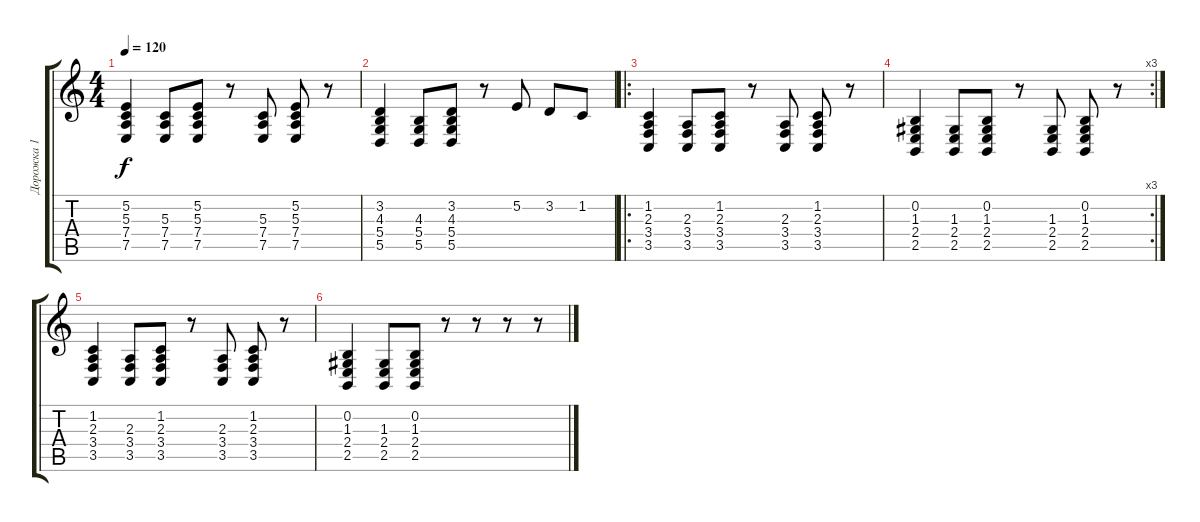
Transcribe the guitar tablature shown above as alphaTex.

\track ("Дорожка 1" "Дорожка 1") {instrument electricgrandpiano}
\staff {score tabs}
\tuning (E4 B3 G3 D3 A2 E2) {hide}
\ts (4 4)
\tempo 120
\clef g2
\ks c
(5.2 5.3 7.4 7.5).4{dy f} (5.3 7.4 7.5).8 (5.2 5.3 7.4 7.5).8 r.8 (5.3 7.4 7.5).8 (5.2 5.3 7.4 7.5).8 r.8 |
(3.2 4.3 5.4 5.5).4 (4.3 5.4 5.5).8 (3.2 4.3 5.4 5.5).8 r.8 5.2.8 3.2.8 1.2.8 |
\ro
(1.2 2.3 3.4 3.5).4 (2.3 3.4 3.5).8 (1.2 2.3 3.4 3.5).8 r.8 (2.3 3.4 3.5).8 (1.2 2.3 3.4 3.5).8 r.8 |
\rc 3
(0.2 1.3 2.4 2.5).4 (1.3 2.4 2.5).8 (0.2 1.3 2.4 2.5).8 r.8 (1.3 2.4 2.5).8 (0.2 1.3 2.4 2.5).8 r.8 |
(1.2 2.3 3.4 3.5).4 (2.3 3.4 3.5).8 (1.2 2.3 3.4 3.5).8 r.8 (2.3 3.4 3.5).8 (1.2 2.3 3.4 3.5).8 r.8 |
(0.2 1.3 2.4 2.5).4 (1.3 2.4 2.5).8 (0.2 1.3 2.4 2.5).8 r.8 r.8 r.8 r.8
